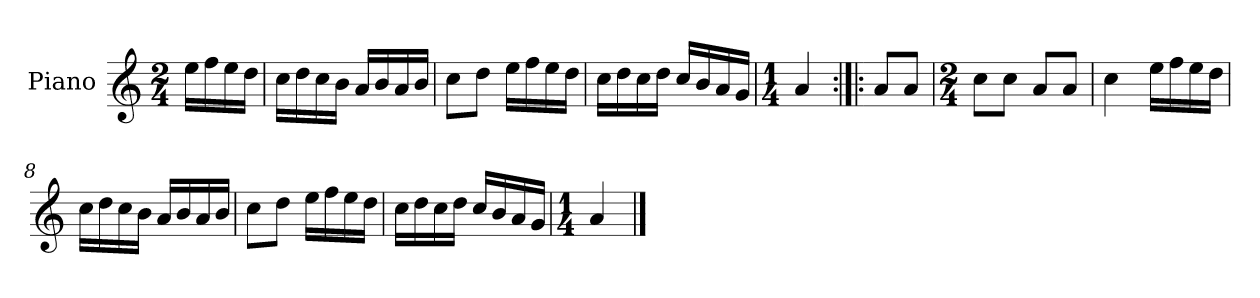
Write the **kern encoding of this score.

**kern
*part1
*staff1
*I"Piano
*I'Pno.
*clefG2
*k[]
*M2/4
=
16ee\LL
16ff\
16ee\
16dd\JJ
=1
16cc\LL
16dd\
16cc\
16b\JJ
16a/LL
16b/
16a/
16b/JJ
=2
8cc\L
8dd\J
16ee\LL
16ff\
16ee\
16dd\JJ
=3
16cc\LL
16dd\
16cc\
16dd\JJ
16cc/LL
16b/
16a/
16g/JJ
=4
*M1/4
4a/
=5:|!|:
8a/L
8a/J
=6
*M2/4
8cc\L
8cc\J
8a/L
8a/J
!!LO:LB:g=z
=7
4cc\
16ee\LL
16ff\
16ee\
16dd\JJ
=8
16cc\LL
16dd\
16cc\
16b\JJ
16a/LL
16b/
16a/
16b/JJ
=9
8cc\L
8dd\J
16ee\LL
16ff\
16ee\
16dd\JJ
=10
16cc\LL
16dd\
16cc\
16dd\JJ
16cc/LL
16b/
16a/
16g/JJ
=11
*M1/4
4a/
==
*-
